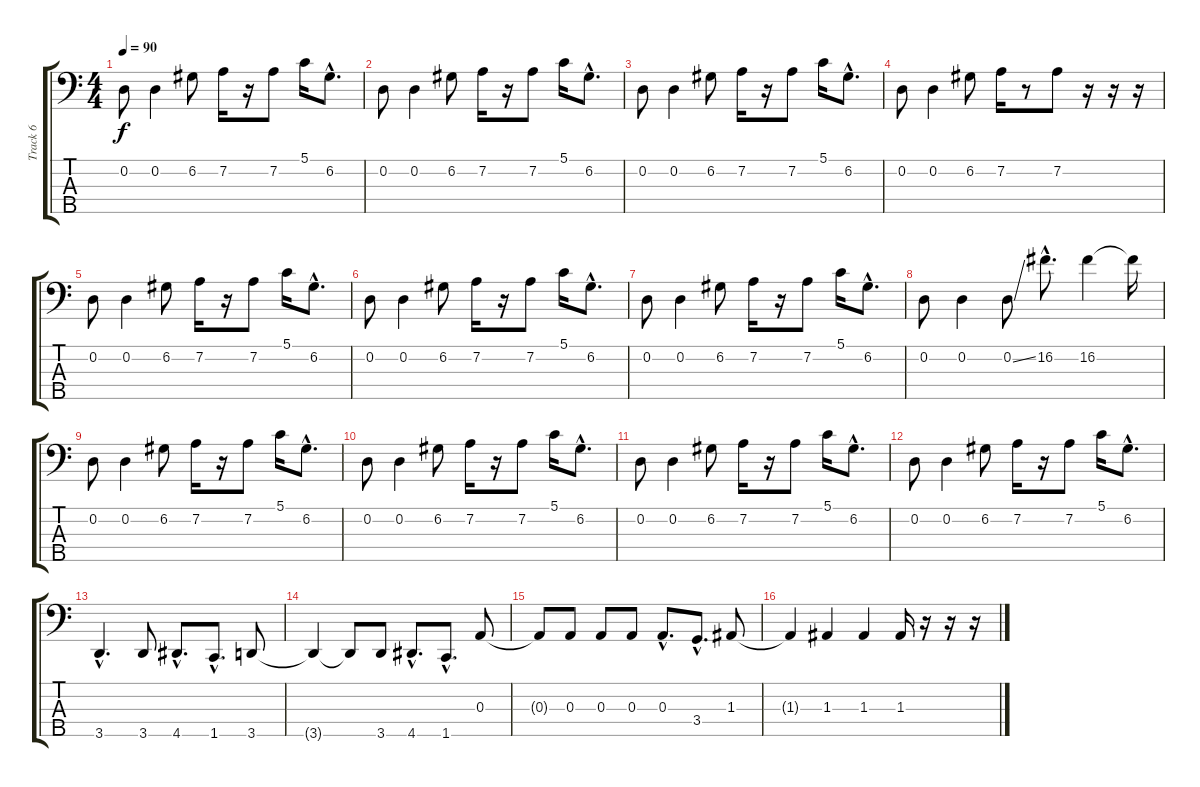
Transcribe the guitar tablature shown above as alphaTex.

\track ("Track 6" "Track 6") {instrument electricbassfinger}
\staff {score tabs}
\tuning (G2 D2 A1 E1 B0) {hide}
\ts (4 4)
\tempo 90
\clef f4
\ks c
0.2.8{dy f} 0.2.4 6.2.8 7.2.16 r.16 7.2.8 5.1.16 6.2{hac}.8{d} |
0.2.8 0.2.4 6.2.8 7.2.16 r.16 7.2.8 5.1.16 6.2{hac}.8{d} |
0.2.8 0.2.4 6.2.8 7.2.16 r.16 7.2.8 5.1.16 6.2{hac}.8{d} |
0.2.8 0.2.4 6.2.8 7.2.16 r.8 7.2.8 r.16 r.16 r.16 |
0.2.8 0.2.4 6.2.8 7.2.16 r.16 7.2.8 5.1.16 6.2{hac}.8{d} |
0.2.8 0.2.4 6.2.8 7.2.16 r.16 7.2.8 5.1.16 6.2{hac}.8{d} |
0.2.8 0.2.4 6.2.8 7.2.16 r.16 7.2.8 5.1.16 6.2{hac}.8{d} |
0.2.8 0.2.4 0.2{ss}.8 16.2{hac}.8{d} 16.2.4 16.2{t}.16 |
0.2.8 0.2.4 6.2.8 7.2.16 r.16 7.2.8 5.1.16 6.2{hac}.8{d} |
0.2.8 0.2.4 6.2.8 7.2.16 r.16 7.2.8 5.1.16 6.2{hac}.8{d} |
0.2.8 0.2.4 6.2.8 7.2.16 r.16 7.2.8 5.1.16 6.2{hac}.8{d} |
0.2.8 0.2.4 6.2.8 7.2.16 r.16 7.2.8 5.1.16 6.2{hac}.8{d} |
3.5{hac}.4{d} 3.5.8 4.5{hac}.8{d} 1.5{hac}.8{d} 3.5.8 |
3.5{t}.4 3.5{t}.8 3.5.8 4.5{hac}.8{d} 1.5{hac}.8{d} 0.3.8 |
0.3{t}.8 0.3.8 0.3.8 0.3.8 0.3{hac}.8{d} 3.4{hac}.8{d} 1.3.8 |
1.3{t}.4 1.3.4 1.3.4 1.3.16 r.16 r.16 r.16
